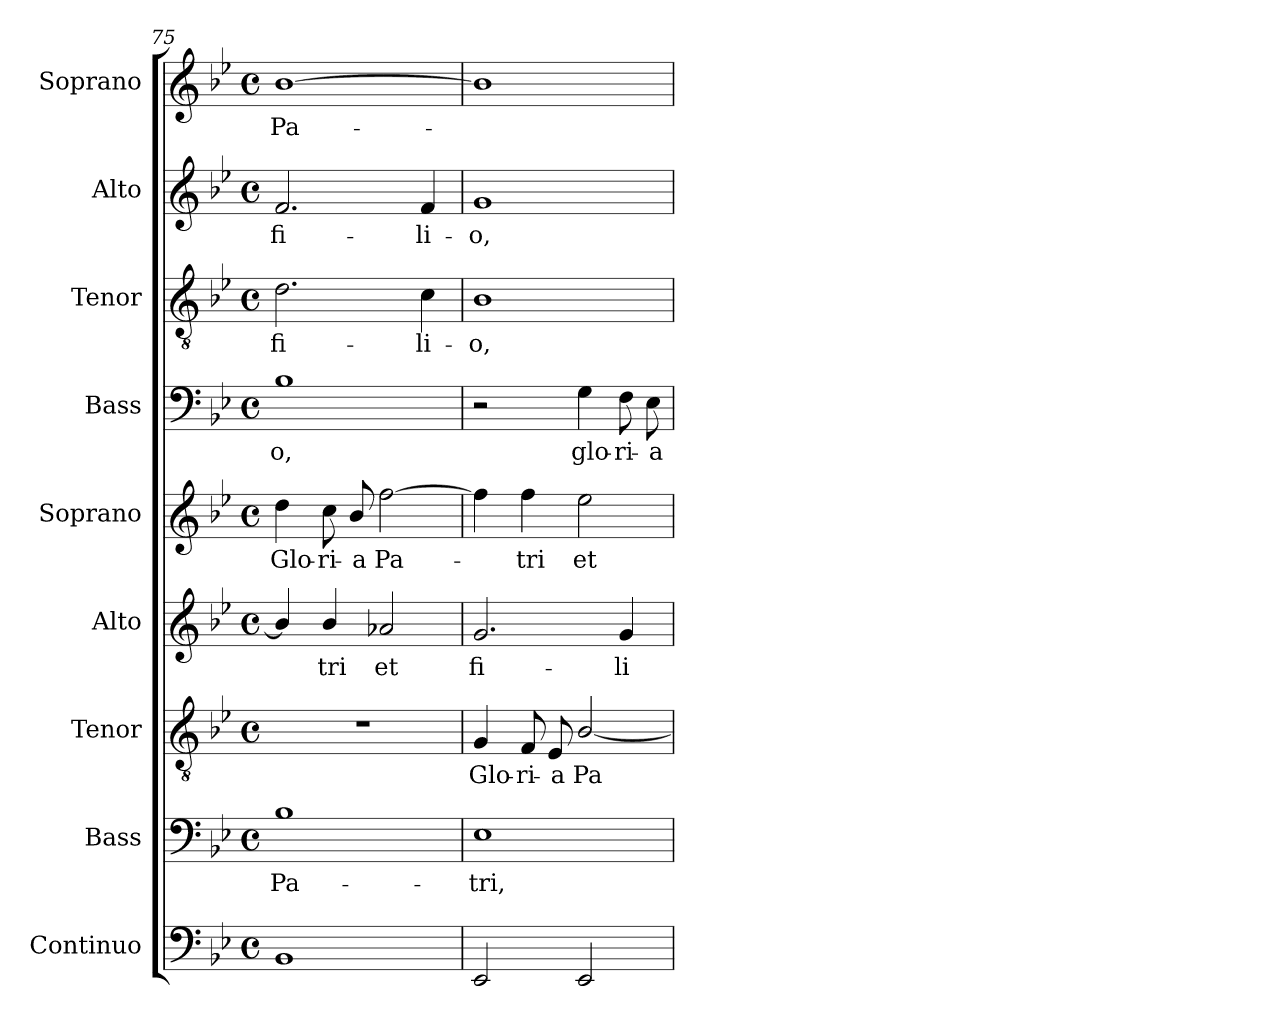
**kern	**kern	**text	**kern	**text	**kern	**text	**kern	**text	**kern	**text	**kern	**text	**kern	**text	**kern	**text
*part9	*part8	*part8	*part7	*part7	*part6	*part6	*part5	*part5	*part4	*part4	*part3	*part3	*part2	*part2	*part1	*part1
*staff9	*staff8	*staff8	*staff7	*staff7	*staff6	*staff6	*staff5	*staff5	*staff4	*staff4	*staff3	*staff3	*staff2	*staff2	*staff1	*staff1
*I"Continuo	*I"Bass	*	*I"Tenor	*	*I"Alto	*	*I"Soprano	*	*I"Bass	*	*I"Tenor	*	*I"Alto	*	*I"Soprano	*
*	*I'B.	*	*I'T.	*	*I'A.	*	*I'S.	*	*I'B.	*	*I'T.	*	*I'A.	*	*I'S.	*
*clefF4	*clefF4	*	*clefGv2	*	*clefG2	*	*clefG2	*	*clefF4	*	*clefGv2	*	*clefG2	*	*clefG2	*
*	*	*	*ITrd7c12	*	*	*	*	*	*	*	*ITrd7c12	*	*	*	*	*
*k[b-e-]	*k[b-e-]	*	*k[b-e-]	*	*k[b-e-]	*	*k[b-e-]	*	*k[b-e-]	*	*k[b-e-]	*	*k[b-e-]	*	*k[b-e-]	*
*B-:	*B-:	*	*B-:	*	*B-:	*	*B-:	*	*B-:	*	*B-:	*	*B-:	*	*B-:	*
*M4/4	*M4/4	*	*M4/4	*	*M4/4	*	*M4/4	*	*M4/4	*	*M4/4	*	*M4/4	*	*M4/4	*
*met(c)	*met(c)	*	*met(c)	*	*met(c)	*	*met(c)	*	*met(c)	*	*met(c)	*	*met(c)	*	*met(c)	*
=75	=75	=75	=75	=75	=75	=75	=75	=75	=75	=75	=75	=75	=75	=75	=75	=75
!	!	!LO:LY:b:color=#000000	!	!	!	!	!	!	!	!	!	!	!	!	!	!
!	!	!	!	!	!	!	!	!LO:LY:b:color=#000000	!	!	!	!	!	!	!	!
!	!	!	!	!	!	!	!	!	!	!LO:LY:b:color=#000000	!	!	!	!	!	!
!	!	!	!	!	!	!	!	!	!	!	!	!LO:LY:b:color=#000000	!	!	!	!
!	!	!	!	!	!	!	!	!	!	!	!	!	!	!LO:LY:b:color=#000000	!	!
!	!	!	!	!	!	!	!	!	!	!	!	!	!	!	!	!LO:LY:b:color=#000000
1BB-i	1B-i	Pa-	1r	.	4b-i/]	.	4ddi\	Glo-	1B-i	-o,	2.Di\	fi-	2.fi/	fi-	[1b-i	Pa-
!	!	!	!	!	!	!LO:LY:b:color=#000000	!	!	!	!	!	!	!	!	!	!
!	!	!	!	!	!	!	!	!LO:LY:b:color=#000000	!	!	!	!	!	!	!	!
.	.	.	.	.	4b-i/	-tri	8cci\	-ri-	.	.	.	.	.	.	.	.
!	!	!	!	!	!	!	!	!LO:LY:b:color=#000000	!	!	!	!	!	!	!	!
.	.	.	.	.	.	.	8b-i/	-a	.	.	.	.	.	.	.	.
!	!	!	!	!	!	!LO:LY:b:color=#000000	!	!	!	!	!	!	!	!	!	!
!	!	!	!	!	!	!	!	!LO:LY:b:color=#000000	!	!	!	!	!	!	!	!
.	.	.	.	.	2a-Xi/	et	[2ffi\	Pa-	.	.	.	.	.	.	.	.
!	!	!	!	!	!	!	!	!	!	!	!	!LO:LY:b:color=#000000	!	!	!	!
!	!	!	!	!	!	!	!	!	!	!	!	!	!	!LO:LY:b:color=#000000	!	!
.	.	.	.	.	.	.	.	.	.	.	4Ci\	-li-	4fi/	-li-	.	.
=76	=76	=76	=76	=76	=76	=76	=76	=76	=76	=76	=76	=76	=76	=76	=76	=76
!	!	!LO:LY:b:color=#000000	!	!	!	!	!	!	!	!	!	!	!	!	!	!
!	!	!	!	!LO:LY:b:color=#000000	!	!	!	!	!	!	!	!	!	!	!	!
!	!	!	!	!	!	!LO:LY:b:color=#000000	!	!	!	!	!	!	!	!	!	!
!	!	!	!	!	!	!	!	!	!	!	!	!LO:LY:b:color=#000000	!	!	!	!
!	!	!	!	!	!	!	!	!	!	!	!	!	!	!LO:LY:b:color=#000000	!	!
2EE-i/	1E-i	-tri,	4GGi/	Glo-	2.gi/	fi-	4ffi\]	.	2r	.	1BB-i	-o,	1gi	-o,	1b-i]	.
!	!	!	!	!LO:LY:b:color=#000000	!	!	!	!	!	!	!	!	!	!	!	!
!	!	!	!	!	!	!	!	!LO:LY:b:color=#000000	!	!	!	!	!	!	!	!
.	.	.	8FFi/	-ri-	.	.	4ffi\	-tri	.	.	.	.	.	.	.	.
!	!	!	!	!LO:LY:b:color=#000000	!	!	!	!	!	!	!	!	!	!	!	!
.	.	.	8EE-i/	-a	.	.	.	.	.	.	.	.	.	.	.	.
!	!	!	!	!LO:LY:b:color=#000000	!	!	!	!	!	!	!	!	!	!	!	!
!	!	!	!	!	!	!	!	!LO:LY:b:color=#000000	!	!	!	!	!	!	!	!
!	!	!	!	!	!	!	!	!	!	!LO:LY:b:color=#000000	!	!	!	!	!	!
2EE-i/	.	.	[2BB-i/	Pa-	.	.	2ee-i\	et	4Gi\	glo-	.	.	.	.	.	.
!	!	!	!	!	!	!LO:LY:b:color=#000000	!	!	!	!	!	!	!	!	!	!
!	!	!	!	!	!	!	!	!	!	!LO:LY:b:color=#000000	!	!	!	!	!	!
.	.	.	.	.	4gi/	-li-	.	.	8Fi\	-ri-	.	.	.	.	.	.
!	!	!	!	!	!	!	!	!	!	!LO:LY:b:color=#000000	!	!	!	!	!	!
.	.	.	.	.	.	.	.	.	8E-i\	-a	.	.	.	.	.	.
=	=	=	=	=	=	=	=	=	=	=	=	=	=	=	=	=
*-	*-	*-	*-	*-	*-	*-	*-	*-	*-	*-	*-	*-	*-	*-	*-	*-
